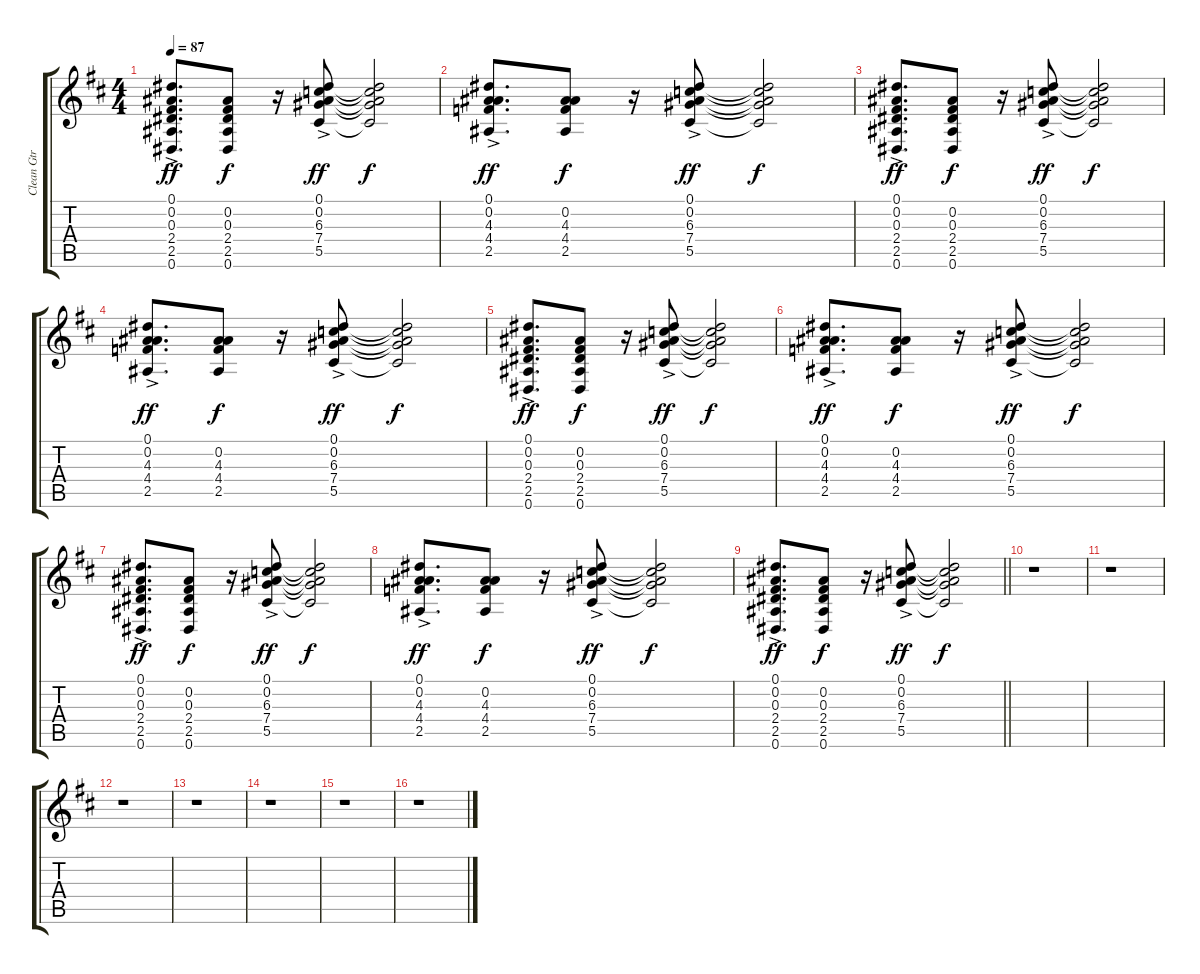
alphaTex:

\track ("Clean Gtr I" "Clean Gtr ") {instrument electricguitarclean}
\staff {score tabs}
\tuning (Eb4 Bb3 Gb3 Db3 Ab2 Eb2) {hide}
\ts (4 4)
\tempo 87
\clef g2
\ks d
(0.1 0.2{ac} 0.3{ac} 2.4{ac} 2.5{ac} 0.6{ac}).8{d dy ff} (0.2 0.3 2.4 2.5 0.6).8{dy f} r.16 (0.1 0.2{ac} 6.3{ac} 7.4{ac} 5.5{ac}).8{dy ff} (0.1{t} 0.2{t} 6.3{t} 7.4{t} 5.5{t}).2{dy f} |
(0.1 0.2{ac} 4.3{ac} 4.4{ac} 2.5{ac}).8{d dy ff} (0.2 4.3 4.4 2.5).8{dy f} r.16 (0.1 0.2{ac} 6.3{ac} 7.4{ac} 5.5{ac}).8{dy ff} (0.1{t} 0.2{t} 6.3{t} 7.4{t} 5.5{t}).2{dy f} |
(0.1 0.2{ac} 0.3{ac} 2.4{ac} 2.5{ac} 0.6{ac}).8{d dy ff} (0.2 0.3 2.4 2.5 0.6).8{dy f} r.16 (0.1 0.2{ac} 6.3{ac} 7.4{ac} 5.5{ac}).8{dy ff} (0.1{t} 0.2{t} 6.3{t} 7.4{t} 5.5{t}).2{dy f} |
(0.1 0.2{ac} 4.3{ac} 4.4{ac} 2.5{ac}).8{d dy ff} (0.2 4.3 4.4 2.5).8{dy f} r.16 (0.1 0.2{ac} 6.3{ac} 7.4{ac} 5.5{ac}).8{dy ff} (0.1{t} 0.2{t} 6.3{t} 7.4{t} 5.5{t}).2{dy f} |
(0.1 0.2{ac} 0.3{ac} 2.4{ac} 2.5{ac} 0.6{ac}).8{d dy ff} (0.2 0.3 2.4 2.5 0.6).8{dy f} r.16 (0.1 0.2{ac} 6.3{ac} 7.4{ac} 5.5{ac}).8{dy ff} (0.1{t} 0.2{t} 6.3{t} 7.4{t} 5.5{t}).2{dy f} |
(0.1 0.2{ac} 4.3{ac} 4.4{ac} 2.5{ac}).8{d dy ff} (0.2 4.3 4.4 2.5).8{dy f} r.16 (0.1 0.2{ac} 6.3{ac} 7.4{ac} 5.5{ac}).8{dy ff} (0.1{t} 0.2{t} 6.3{t} 7.4{t} 5.5{t}).2{dy f} |
(0.1 0.2{ac} 0.3{ac} 2.4{ac} 2.5{ac} 0.6{ac}).8{d dy ff} (0.2 0.3 2.4 2.5 0.6).8{dy f} r.16 (0.1 0.2{ac} 6.3{ac} 7.4{ac} 5.5{ac}).8{dy ff} (0.1{t} 0.2{t} 6.3{t} 7.4{t} 5.5{t}).2{dy f} |
(0.1 0.2{ac} 4.3{ac} 4.4{ac} 2.5{ac}).8{d dy ff} (0.2 4.3 4.4 2.5).8{dy f} r.16 (0.1 0.2{ac} 6.3{ac} 7.4{ac} 5.5{ac}).8{dy ff} (0.1{t} 0.2{t} 6.3{t} 7.4{t} 5.5{t}).2{dy f} |
\barLineRight lightlight
(0.1 0.2{ac} 0.3{ac} 2.4{ac} 2.5{ac} 0.6{ac}).8{d dy ff} (0.2 0.3 2.4 2.5 0.6).8{dy f} r.16 (0.1 0.2{ac} 6.3{ac} 7.4{ac} 5.5{ac}).8{dy ff} (0.1{t} 0.2{t} 6.3{t} 7.4{t} 5.5{t}).2{dy f} |
r.1 |
r.1 |
r.1 |
r.1 |
r.1 |
r.1 |
r.1
